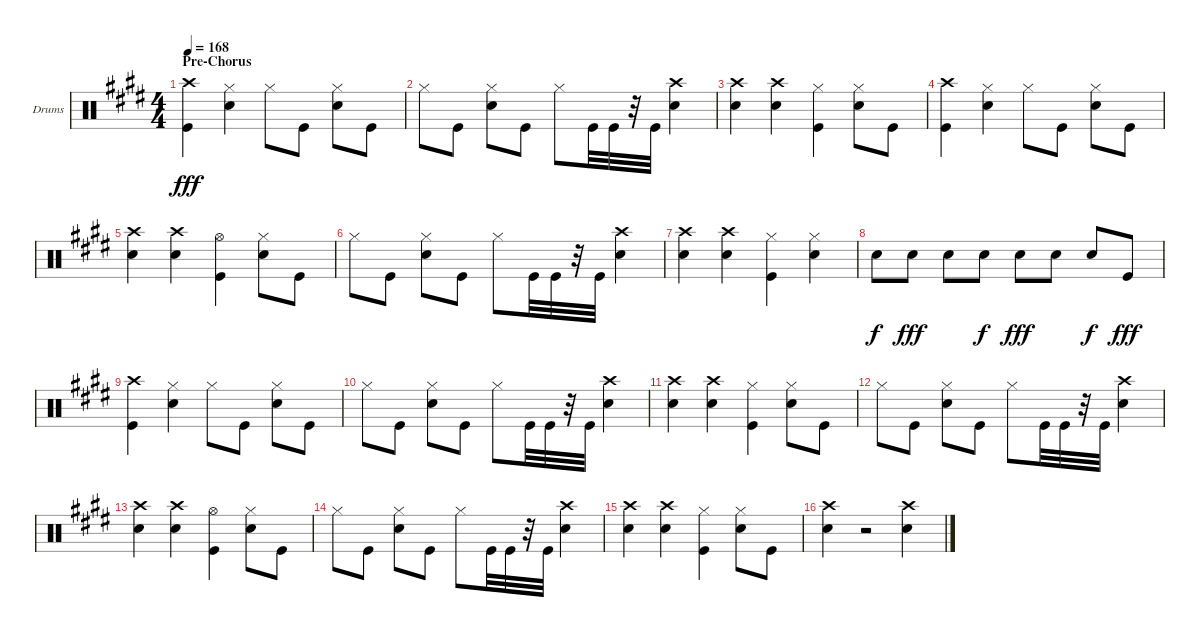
\bracketExtendMode groupsimilarinstruments
\firstSystemTrackNameOrientation horizontal
\otherSystemsTrackNameOrientation horizontal
\track ("Drumkit" "Drums") {instrument percussion}
\staff {score}
\articulation defaults
\ts (4 4)
\section ("" "Pre-Chorus")
\tempo 168
\clef neutral
\scale
1.06557
\ks e
("Kick (hit)" "Crash high (hit)").4{dy fff} ("Hi-Hat (closed)" "Snare (hit) 2").4 "Hi-Hat (closed)".8 "Kick (hit)".8 ("Snare (hit) 2" "Hi-Hat (closed)").8 "Kick (hit)".8 |
\scale
0.934426 "Hi-Hat (closed)".8 "Kick (hit)".8 ("Snare (hit) 2" "Hi-Hat (closed)").8 "Kick (hit)".8 "Hi-Hat (closed)".8 "Kick (hit)".32 "Kick (hit)".32 r.32 "Kick (hit)".32 ("Crash high (hit)" "Snare (hit) 2").4 |
\scale
1.06557 ("Crash high (hit)" "Snare (hit) 2").4 ("Crash high (hit)" "Snare (hit) 2").4 ("Hi-Hat (closed)" "Kick (hit)").4 ("Snare (hit) 2" "Hi-Hat (closed)").8 "Kick (hit)".8 |
\scale
0.934426 ("Kick (hit)" "Crash high (hit)").4 ("Hi-Hat (closed)" "Snare (hit) 2").4 "Hi-Hat (closed)".8 "Kick (hit)".8 ("Snare (hit) 2" "Hi-Hat (closed)").8 "Kick (hit)".8 |
\scale
1.06557 ("Crash high (hit)" "Snare (hit) 2").4 ("Crash high (hit)" "Snare (hit) 2").4 ("Hi-Hat (open)" "Kick (hit)").4 ("Snare (hit) 2" "Hi-Hat (closed)").8 "Kick (hit)".8 |
\scale
0.934426 "Hi-Hat (closed)".8 "Kick (hit)".8 ("Snare (hit) 2" "Hi-Hat (closed)").8 "Kick (hit)".8 "Hi-Hat (closed)".8 "Kick (hit)".32 "Kick (hit)".32 r.32 "Kick (hit)".32 ("Crash high (hit)" "Snare (hit) 2").4 |
\scale
1.06557 ("Snare (hit) 2" "Crash high (hit)").4 ("Snare (hit) 2" "Crash high (hit)").4 ("Kick (hit)" "Hi-Hat (closed)").4 ("Hi-Hat (closed)" "Snare (hit) 2").4 |
\scale
0.934426 "Snare (hit) 2".8{dy f} "Snare (hit) 2".8{dy fff} "Snare (hit) 2".8 "Snare (hit) 2".8{dy f} "Snare (hit) 2".8{dy fff} "Snare (hit) 2".8 "Snare (hit) 2".8{dy f} "Kick (hit)".8{dy fff} |
\scale
1.06557 ("Kick (hit)" "Crash high (hit)").4 ("Hi-Hat (closed)" "Snare (hit) 2").4 "Hi-Hat (closed)".8 "Kick (hit)".8 ("Snare (hit) 2" "Hi-Hat (closed)").8 "Kick (hit)".8 |
\scale
0.934426 "Hi-Hat (closed)".8 "Kick (hit)".8 ("Snare (hit) 2" "Hi-Hat (closed)").8 "Kick (hit)".8 "Hi-Hat (closed)".8 "Kick (hit)".32 "Kick (hit)".32 r.32 "Kick (hit)".32 ("Crash high (hit)" "Snare (hit) 2").4 |
\scale
1.06557 ("Crash high (hit)" "Snare (hit) 2").4 ("Crash high (hit)" "Snare (hit) 2").4 ("Hi-Hat (closed)" "Kick (hit)").4 ("Snare (hit) 2" "Hi-Hat (closed)").8 "Kick (hit)".8 |
\scale
0.934426 "Hi-Hat (closed)".8 "Kick (hit)".8 ("Snare (hit) 2" "Hi-Hat (closed)").8 "Kick (hit)".8 "Hi-Hat (closed)".8 "Kick (hit)".32 "Kick (hit)".32 r.32 "Kick (hit)".32 ("Crash high (hit)" "Snare (hit) 2").4 |
\scale
1.06557 ("Crash high (hit)" "Snare (hit) 2").4 ("Crash high (hit)" "Snare (hit) 2").4 ("Hi-Hat (open)" "Kick (hit)").4 ("Snare (hit) 2" "Hi-Hat (closed)").8 "Kick (hit)".8 |
\scale
0.934426 "Hi-Hat (closed)".8 "Kick (hit)".8 ("Snare (hit) 2" "Hi-Hat (closed)").8 "Kick (hit)".8 "Hi-Hat (closed)".8 "Kick (hit)".32 "Kick (hit)".32 r.32 "Kick (hit)".32 ("Crash high (hit)" "Snare (hit) 2").4 |
\scale
1.06557 ("Crash high (hit)" "Snare (hit) 2").4 ("Crash high (hit)" "Snare (hit) 2").4 ("Hi-Hat (closed)" "Kick (hit)").4 ("Snare (hit) 2" "Hi-Hat (closed)").8 "Kick (hit)".8 |
\scale
0.934426 ("Snare (hit) 2" "Crash high (hit)").4 r.2 ("Crash high (hit)" "Snare (hit) 2").4
